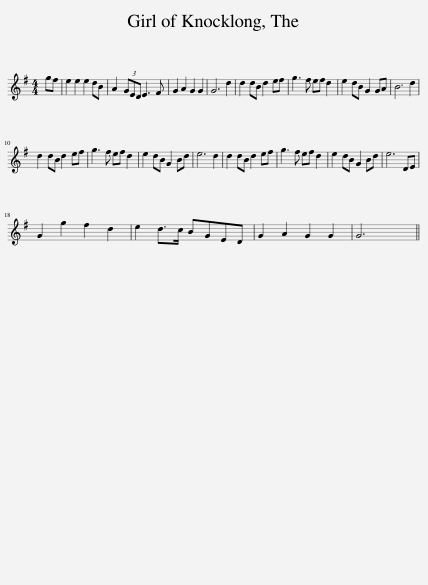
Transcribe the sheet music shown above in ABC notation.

X:1
L:1/8
M:4/4
I:linebreak $
K:G
V:1 treble
V:1
 gf | e2 e2 e2 dB | A2 (3GED E3 F | G2 A2 G2 G2 | G6 d2 | %5
 d2 dB d2 ef | g3 f ef d2 | e2 dB G2 GA | B6 d2 |$ d2 dB d2 ef | %10
 g3 f ef d2 | e2 dB G2 Bd | e6 d2 | d2 dB d2 ef | g3 f ef d2 | %15
 e2 dB G2 Bd | e6 DE |$ G2 g2 f2 d2 | e2 d>c BGED | G2 A2 G2 G2 | %20
 G6 || %21
